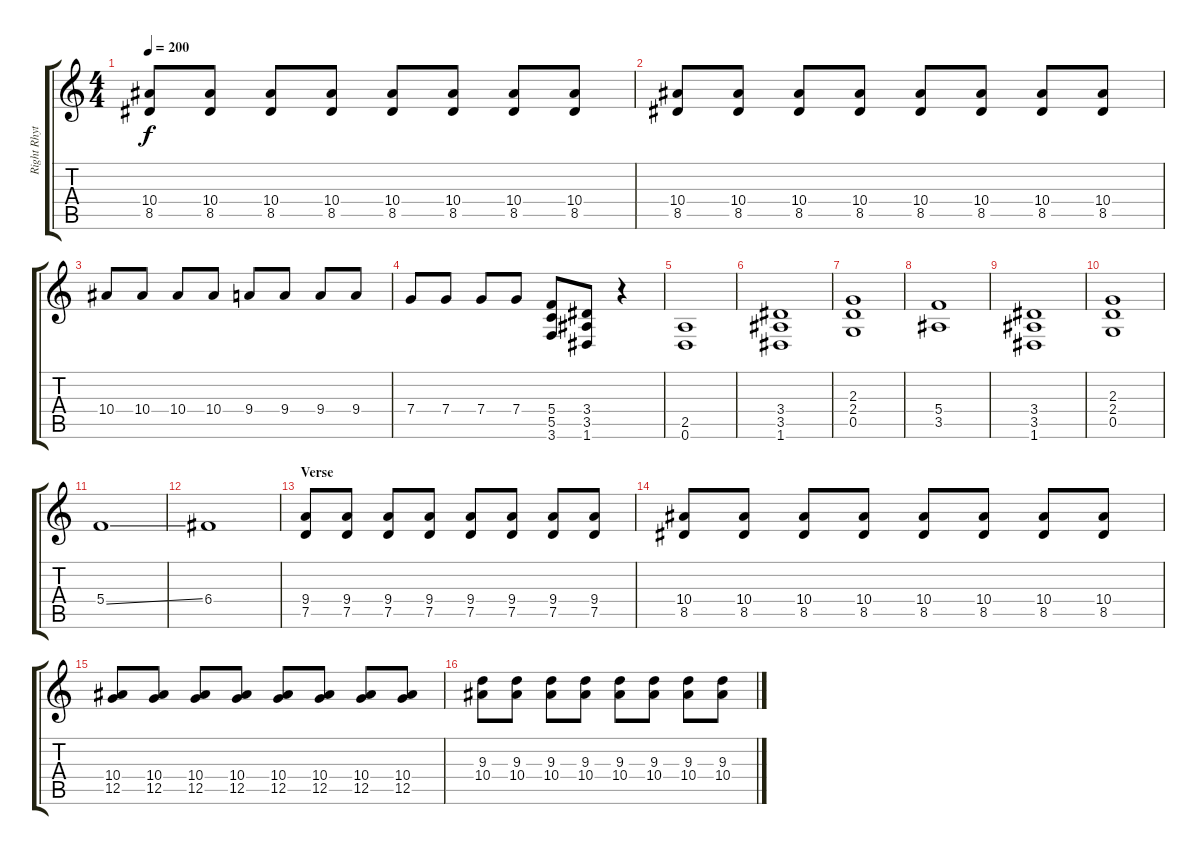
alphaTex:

\track ("Right Rhythm Gtr" "Right Rhyt") {instrument distortionguitar}
\staff {score tabs}
\tuning (D4 A3 F3 C3 G2 D2) {hide}
\ts (4 4)
\tempo 200
\clef g2
\ks c
(10.4 8.5).8{dy f} (10.4 8.5).8 (10.4 8.5).8 (10.4 8.5).8 (10.4 8.5).8 (10.4 8.5).8 (10.4 8.5).8 (10.4 8.5).8 |
(10.4 8.5).8 (10.4 8.5).8 (10.4 8.5).8 (10.4 8.5).8 (10.4 8.5).8 (10.4 8.5).8 (10.4 8.5).8 (10.4 8.5).8 |
10.4.8 10.4.8 10.4.8 10.4.8 9.4.8 9.4.8 9.4.8 9.4.8 |
7.4.8 7.4.8 7.4.8 7.4.8 (5.4 5.5 3.6).8 (3.4 3.5 1.6).8 r.4 |
(2.5 0.6).1 |
(3.4 3.5 1.6).1 |
(2.3 2.4 0.5).1 |
(5.4 3.5).1 |
(3.4 3.5 1.6).1 |
(2.3 2.4 0.5).1 |
5.4{ss}.1 |
6.4.1 |
\section ("" "Verse")
(9.4 7.5).8 (9.4 7.5).8 (9.4 7.5).8 (9.4 7.5).8 (9.4 7.5).8 (9.4 7.5).8 (9.4 7.5).8 (9.4 7.5).8 |
(10.4 8.5).8 (10.4 8.5).8 (10.4 8.5).8 (10.4 8.5).8 (10.4 8.5).8 (10.4 8.5).8 (10.4 8.5).8 (10.4 8.5).8 |
(10.4 12.5).8 (10.4 12.5).8 (10.4 12.5).8 (10.4 12.5).8 (10.4 12.5).8 (10.4 12.5).8 (10.4 12.5).8 (10.4 12.5).8 |
(9.3 10.4).8 (9.3 10.4).8 (9.3 10.4).8 (9.3 10.4).8 (9.3 10.4).8 (9.3 10.4).8 (9.3 10.4).8 (9.3 10.4).8
